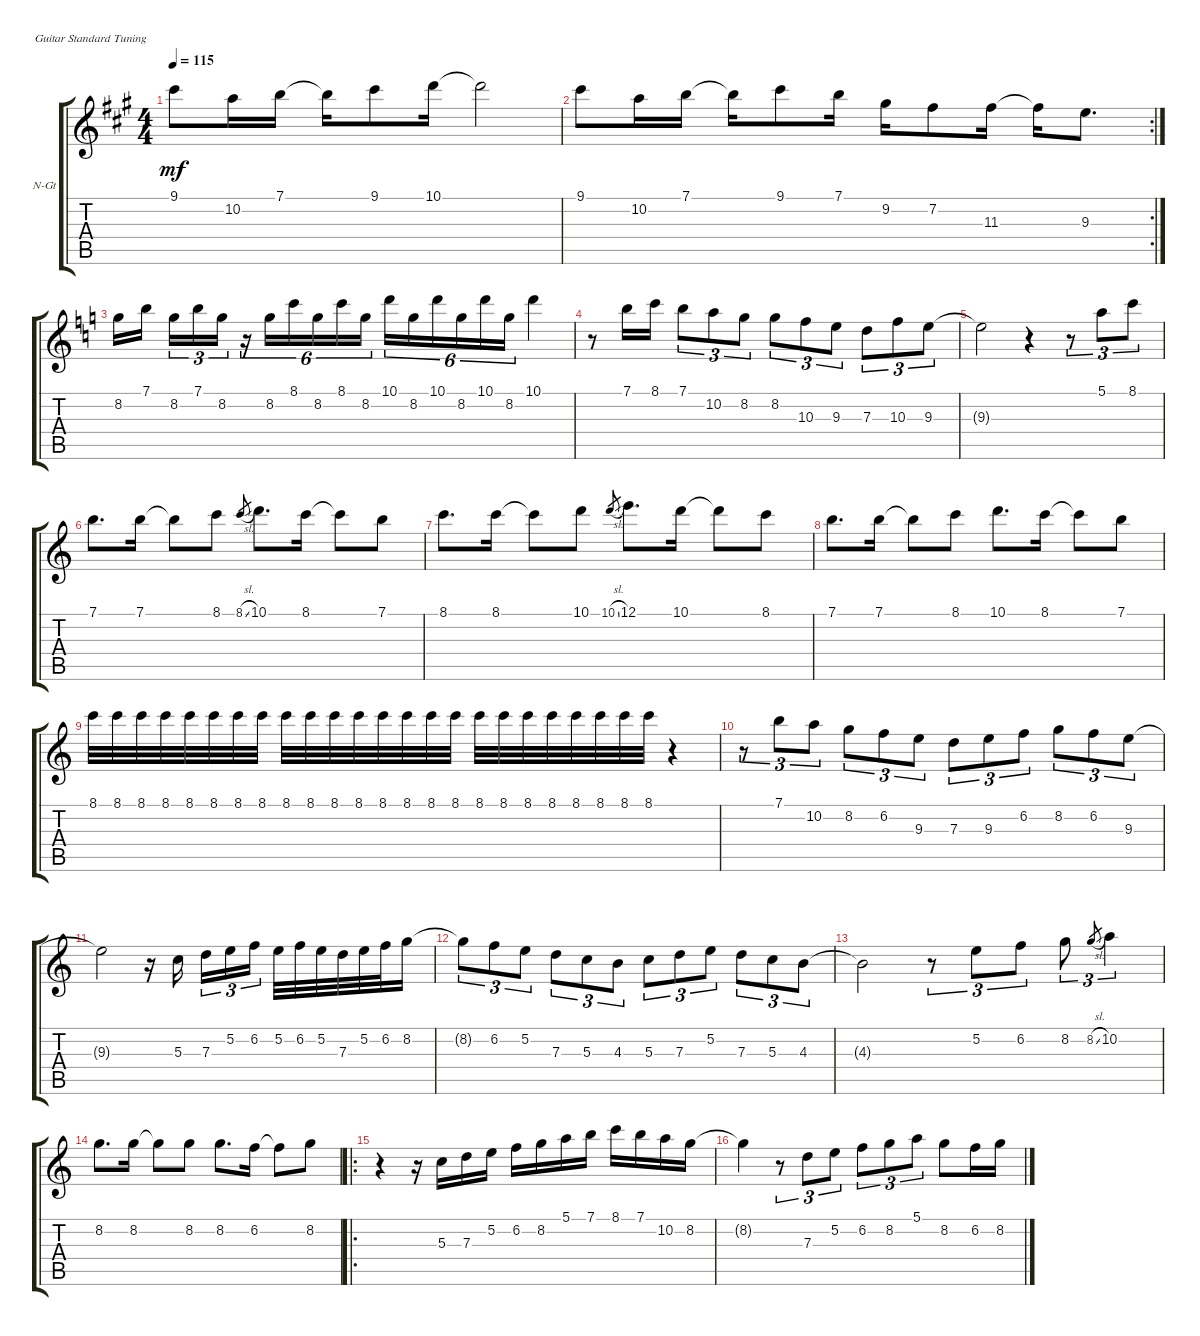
\defaultSystemsLayout 4
\bracketExtendMode groupsimilarinstruments
\firstSystemTrackNameOrientation horizontal
\otherSystemsTrackNameOrientation horizontal
\track ("Guitar 1" "N-Gt") {instrument acousticguitarsteel}
\staff {score tabs}
\tuning (E4 B3 G3 D3 A2 E2)
\ts (4 4)
\tempo 115
\clef g2
\ks a
9.1.8{dy mf} 10.2.16 7.1.16 7.1{t}.16 9.1.8 10.1.16 10.1{t}.2 |
\rc 2
9.1.8 10.2.16 7.1.16 7.1{t}.16 9.1.8 7.1.16 9.2.16 7.2.8 11.3.16 11.3{t}.16 9.3.8{d} |
\ks c
8.2.16 7.1.16 8.2.16{tu (3 2)} 7.1.16{tu (3 2)} 8.2.16{tu (3 2)} r.16{tu (6 4)} 8.2.16{tu (6 4)} 8.1.16{tu (6 4)} 8.2.16{tu (6 4)} 8.1.16{tu (6 4)} 8.2.16{tu (6 4)} 10.1.16{tu (6 4)} 8.2.16{tu (6 4)} 10.1.16{tu (6 4)} 8.2.16{tu (6 4)} 10.1.16{tu (6 4)} 8.2.16{tu (6 4)} 10.1.4 |
r.8 7.1.16 8.1.16 7.1.8{tu (3 2)} 10.2.8{tu (3 2)} 8.2.8{tu (3 2)} 8.2.8{tu (3 2)} 10.3.8{tu (3 2)} 9.3.8{tu (3 2)} 7.3.8{tu (3 2)} 10.3.8{tu (3 2)} 9.3.8{tu (3 2)} |
9.3{t}.2 r.4 r.8{tu (3 2)} 5.1.8{tu (3 2)} 8.1.8{tu (3 2)} |
7.1.8{d} 7.1.16 7.1{t}.8 8.1.8 8.1{sl}.8{gr} 10.1.8{d} 8.1.16 8.1{t}.8 7.1.8 |
8.1.8{d} 8.1.16 8.1{t}.8 10.1.8 10.1{sl}.8{gr} 12.1.8{d} 10.1.16 10.1{t}.8 8.1.8 |
7.1.8{d} 7.1.16 7.1{t}.8 8.1.8 10.1.8{d} 8.1.16 8.1{t}.8 7.1.8 |
8.1.32 8.1.32 8.1.32 8.1.32 8.1.32 8.1.32 8.1.32 8.1.32 8.1.32 8.1.32 8.1.32 8.1.32 8.1.32 8.1.32 8.1.32 8.1.32 8.1.32 8.1.32 8.1.32 8.1.32 8.1.32 8.1.32 8.1.32 8.1.32 r.4 |
r.8{tu (3 2)} 7.1.8{tu (3 2)} 10.2.8{tu (3 2)} 8.2.8{tu (3 2)} 6.2.8{tu (3 2)} 9.3.8{tu (3 2)} 7.3.8{tu (3 2)} 9.3.8{tu (3 2)} 6.2.8{tu (3 2)} 8.2.8{tu (3 2)} 6.2.8{tu (3 2)} 9.3.8{tu (3 2)} |
9.3{t}.2 r.16 5.3.16 7.3.16{tu (3 2)} 5.2.16{tu (3 2)} 6.2.16{tu (3 2)} 5.2.32 6.2.32 5.2.32 7.3.32 5.2.32 6.2.32 8.2.16 |
8.2{t}.8{tu (3 2)} 6.2.8{tu (3 2)} 5.2.8{tu (3 2)} 7.3.8{tu (3 2)} 5.3.8{tu (3 2)} 4.3.8{tu (3 2)} 5.3.8{tu (3 2)} 7.3.8{tu (3 2)} 5.2.8{tu (3 2)} 7.3.8{tu (3 2)} 5.3.8{tu (3 2)} 4.3.8{tu (3 2)} |
4.3{t}.2 r.8{tu (3 2)} 5.2.8{tu (3 2)} 6.2.8{tu (3 2)} 8.2.8{tu (3 2)} 8.2{sl}.8{tu (3 2) gr} 10.2.4{tu (3 2)} |
8.2.8{d} 8.2.16 8.2{t}.8 8.2.8 8.2.8{d} 6.2.16 6.2{t}.8 8.2.8 |
\ro
r.4 r.16 5.3.16 7.3.16 5.2.16 6.2.16 8.2.16 5.1.16 7.1.16 8.1.16 7.1.16 10.2.16 8.2.16 |
8.2{t}.4 r.8{tu (3 2)} 7.3.8{tu (3 2)} 5.2.8{tu (3 2)} 6.2.8{tu (3 2)} 8.2.8{tu (3 2)} 5.1.8{tu (3 2)} 8.2.8 6.2.16 8.2.16
